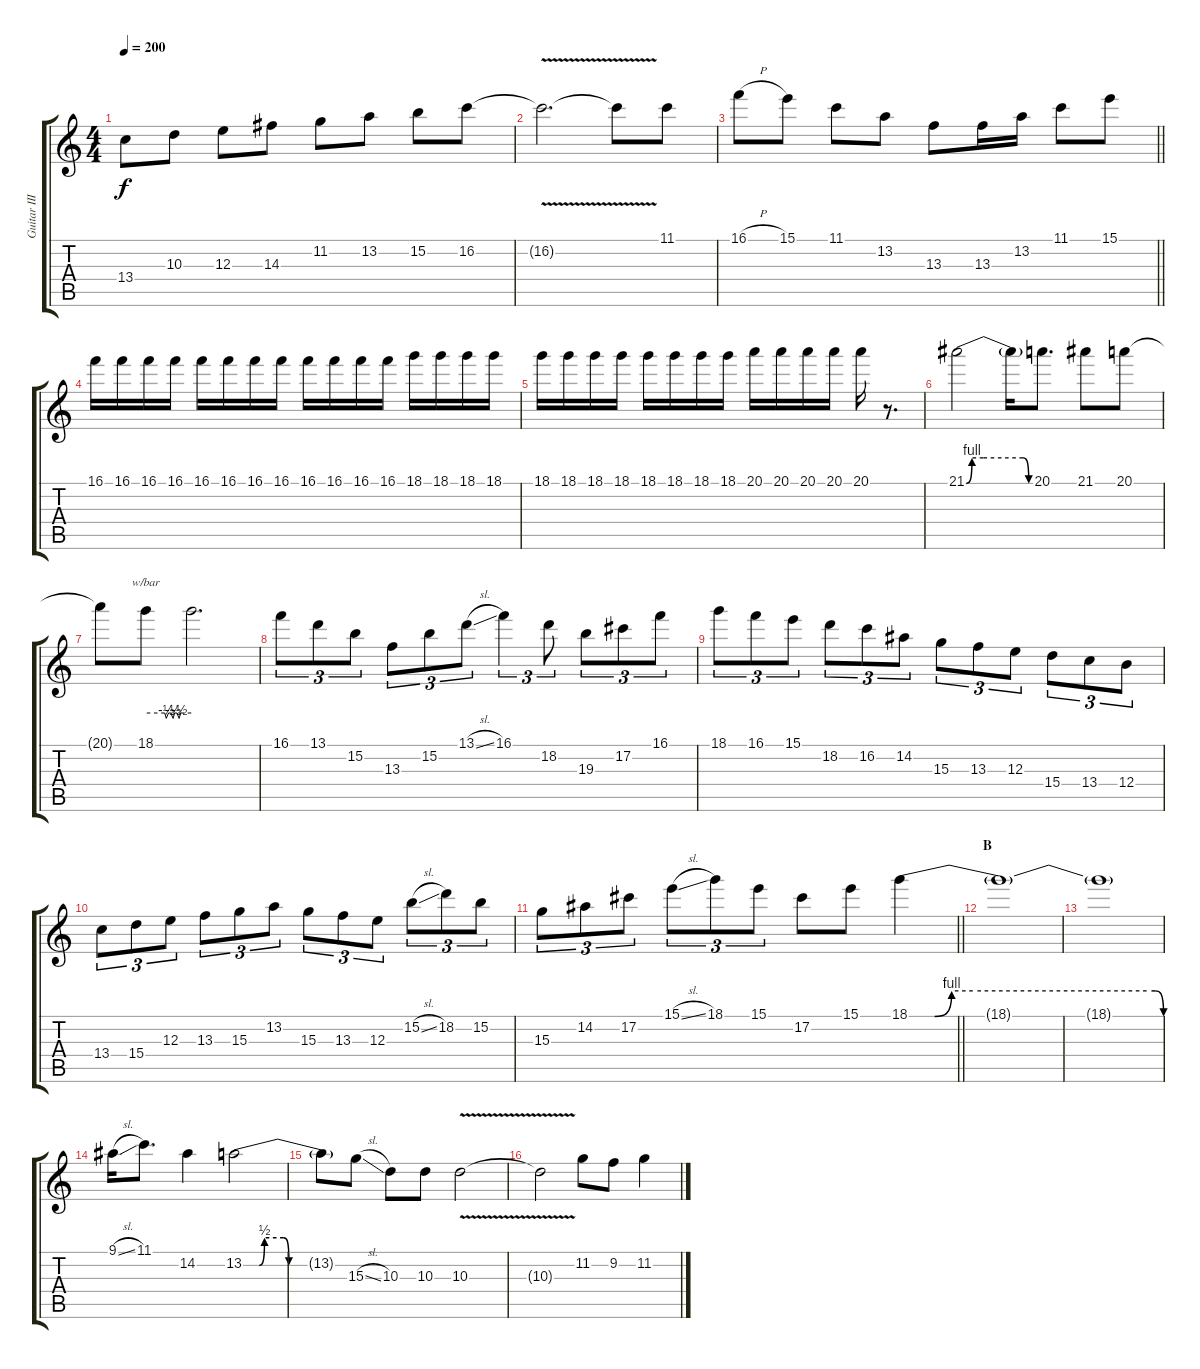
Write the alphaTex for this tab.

\track ("Guitar III/Keys" "Guitar III") {instrument distortionguitar}
\staff {score tabs}
\tuning (Db4 Ab3 E3 B2 Gb2 Db2) {hide}
\ts (4 4)
\tempo 200
\clef g2
\ks c
13.4.8{dy f} 10.3.8 12.3.8 14.3.8 11.2.8 13.2.8 15.2.8 16.2.8 |
16.2{v t}.2{d} 16.2{t}.8 11.1.8 |
\barLineRight lightlight
16.1{h}.8 15.1.8 11.1.8 13.2.8 13.3.8 13.3.16 13.2.16 11.1.8 15.1.8 |
16.1.16 16.1.16 16.1.16 16.1.16 16.1.16 16.1.16 16.1.16 16.1.16 16.1.16 16.1.16 16.1.16 16.1.16 18.1.16 18.1.16 18.1.16 18.1.16 |
18.1.16 18.1.16 18.1.16 18.1.16 18.1.16 18.1.16 18.1.16 18.1.16 20.1.16 20.1.16 20.1.16 20.1.16 20.1.16 r.8{d} |
21.1{be (custom 0 0 5 4 15 4 50 4 55 0 60 0)}.2 21.1{t}.16 20.1.8{d} 21.1.8 20.1.8 |
20.1{t}.8 18.1.8{tbe (custom default 0 0 25 0 27 -2 30 0 33 0 36 -2 38 0 41 0 44 -2 46 0 60 0)} 18.1{t}.2{d} |
16.1.8{tu (3 2)} 13.1.8{tu (3 2)} 15.2.8{tu (3 2)} 13.3.8{tu (3 2)} 15.2.8{tu (3 2)} 13.1{sl}.8{tu (3 2)} 16.1.4{tu (3 2)} 18.2.8{tu (3 2)} 19.3.8{tu (3 2)} 17.2.8{tu (3 2)} 16.1.8{tu (3 2)} |
18.1.8{tu (3 2)} 16.1.8{tu (3 2)} 15.1.8{tu (3 2)} 18.2.8{tu (3 2)} 16.2.8{tu (3 2)} 14.2.8{tu (3 2)} 15.3.8{tu (3 2)} 13.3.8{tu (3 2)} 12.3.8{tu (3 2)} 15.4.8{tu (3 2)} 13.4.8{tu (3 2)} 12.4.8{tu (3 2)} |
13.4.8{tu (3 2)} 15.4.8{tu (3 2)} 12.3.8{tu (3 2)} 13.3.8{tu (3 2)} 15.3.8{tu (3 2)} 13.2.8{tu (3 2)} 15.3.8{tu (3 2)} 13.3.8{tu (3 2)} 12.3.8{tu (3 2)} 15.2{sl}.8{tu (3 2)} 18.2.8{tu (3 2)} 15.2.8{tu (3 2)} |
\barLineRight lightlight
15.3.8{tu (3 2)} 14.2.8{tu (3 2)} 17.2.8{tu (3 2)} 15.1{sl}.8{tu (3 2)} 18.1.8{tu (3 2)} 15.1.8{tu (3 2)} 17.2.8 15.1.8 18.1{be (custom 0 0 6 0 10 4 15 4 56 4 58 4 60 0)}.4 |
\section ("" "B")
18.1{t}.1 |
18.1{t}.1 |
9.1{sl}.16 11.1.8{d} 14.2.4 13.2{be (custom 0 0 9 0 12 2 23 2 26 0 60 0)}.2 |
13.2{t}.8 15.3{sl}.8 10.3.8 10.3.8 10.3{v}.2 |
10.3{t}.2 11.2.8 9.2.8 11.2.4
